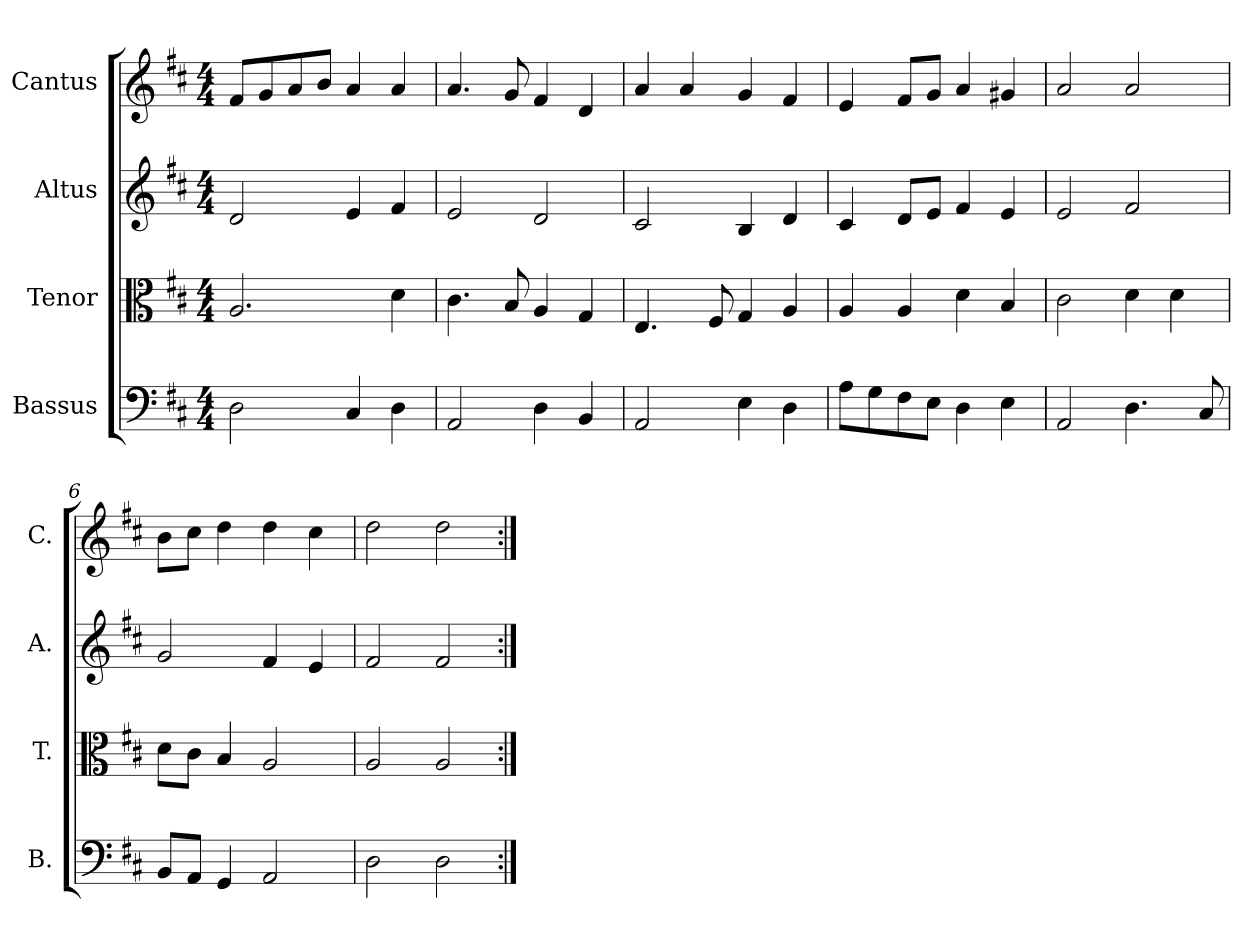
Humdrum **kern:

**kern	**kern	**kern	**kern
*part4	*part3	*part2	*part1
*staff4	*staff3	*staff2	*staff1
*I"Bassus	*I"Tenor	*I"Altus	*I"Cantus
*I'B.	*I'T.	*I'A.	*I'C.
*clefF4	*clefC3	*clefG2	*clefG2
*k[f#c#]	*k[f#c#]	*k[f#c#]	*k[f#c#]
*D:	*D:	*D:	*D:
*M4/4	*M4/4	*M4/4	*M4/4
=1	=1	=1	=1
2D\	2.A/	2d/	8f#/L
.	.	.	8g/
.	.	.	8a/
.	.	.	8b/J
4C#/	.	4e/	4a/
4D\	4d\	4f#/	4a/
=2	=2	=2	=2
2AA/	4.c#\	2e/	4.a/
.	8B/	.	8g/
4D\	4A/	2d/	4f#/
4BB/	4G/	.	4d/
=3	=3	=3	=3
2AA/	4.E/	2c#/	4a/
.	.	.	4a/
.	8F#/	.	.
4E\	4G/	4B/	4g/
4D\	4A/	4d/	4f#/
=4	=4	=4	=4
8A\L	4A/	4c#/	4e/
8G\	.	.	.
8F#\	4A/	8d/L	8f#/L
8E\J	.	8e/J	8g/J
4D\	4d\	4f#/	4a/
4E\	4B/	4e/	4g#X/
=5	=5	=5	=5
2AA/	2c#\	2e/	2a/
4.D\	4d\	2f#/	2a/
.	4d\	.	.
8C#/	.	.	.
=6	=6	=6	=6
8BB/L	8d\L	2g/	8b\L
8AA/J	8c#\J	.	8cc#\J
4GG/	4B/	.	4dd\
2AA/	2A/	4f#/	4dd\
.	.	4e/	4cc#\
=7	=7	=7	=7
2D\	2A/	2f#/	2dd\
2D\	2A/	2f#/	2dd\
=:|!	=:|!	=:|!	=:|!
*-	*-	*-	*-
